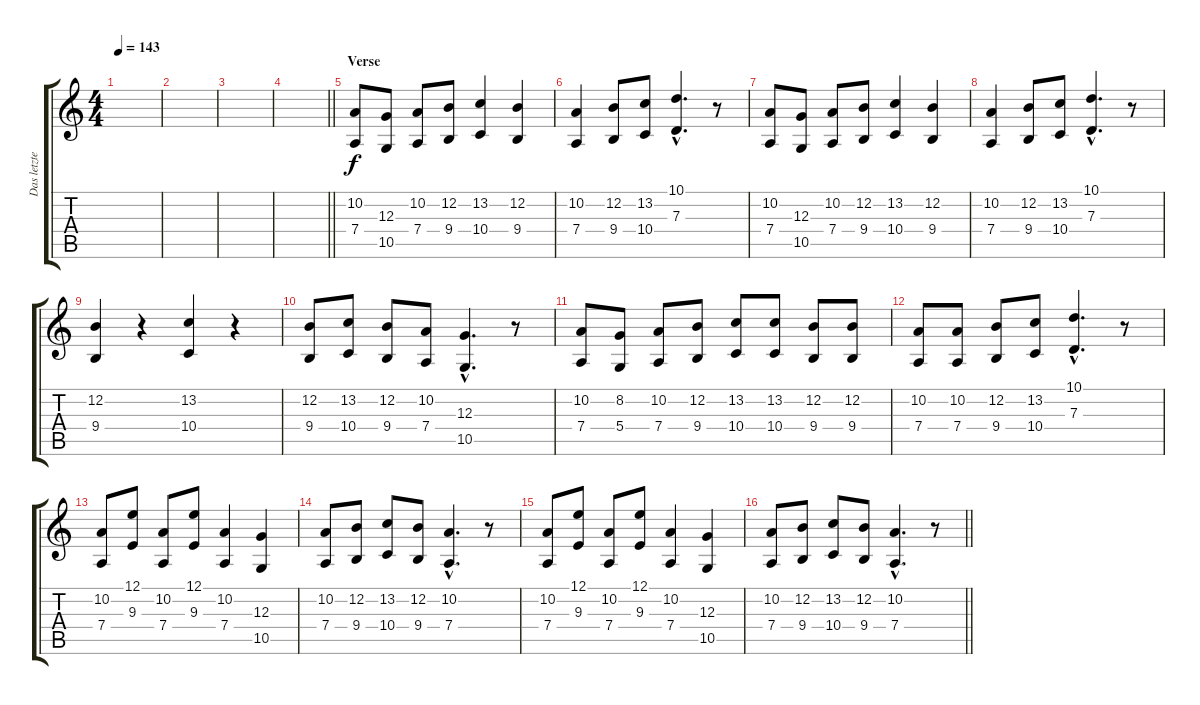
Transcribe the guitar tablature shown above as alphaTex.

\track ("Das letzte Einhorn" "Das letzte") {instrument voiceoohs}
\staff {score tabs}
\tuning (E4 B3 G3 D3 A2 E2) {hide}
\ts (4 4)
\tempo 143
\clef g2
\ks c
|
|
|
\barLineRight lightlight
|
\section ("" "Verse")
(10.2 7.4).8 (12.3 10.5).8 (10.2 7.4).8 (12.2 9.4).8 (13.2 10.4).4 (12.2 9.4).4 |
(10.2 7.4).4 (12.2 9.4).8 (13.2 10.4).8 (10.1{hac} 7.3{hac}).4{d} r.8 |
(10.2 7.4).8 (12.3 10.5).8 (10.2 7.4).8 (12.2 9.4).8 (13.2 10.4).4 (12.2 9.4).4 |
(10.2 7.4).4 (12.2 9.4).8 (13.2 10.4).8 (10.1{hac} 7.3{hac}).4{d} r.8 |
(12.2 9.4).4 r.4 (13.2 10.4).4 r.4 |
(12.2 9.4).8 (13.2 10.4).8 (12.2 9.4).8 (10.2 7.4).8 (12.3{hac} 10.5{hac}).4{d} r.8 |
(10.2 7.4).8 (8.2 5.4).8 (10.2 7.4).8 (12.2 9.4).8 (13.2 10.4).8 (13.2 10.4).8 (12.2 9.4).8 (12.2 9.4).8 |
(10.2 7.4).8 (10.2 7.4).8 (12.2 9.4).8 (13.2 10.4).8 (10.1{hac} 7.3{hac}).4{d} r.8 |
(10.2 7.4).8 (12.1 9.3).8 (10.2 7.4).8 (12.1 9.3).8 (10.2 7.4).4 (12.3 10.5).4 |
(10.2 7.4).8 (12.2 9.4).8 (13.2 10.4).8 (12.2 9.4).8 (10.2{hac} 7.4{hac}).4{d} r.8 |
(10.2 7.4).8 (12.1 9.3).8 (10.2 7.4).8 (12.1 9.3).8 (10.2 7.4).4 (12.3 10.5).4 |
\barLineRight lightlight
(10.2 7.4).8 (12.2 9.4).8 (13.2 10.4).8 (12.2 9.4).8 (10.2{hac} 7.4{hac}).4{d} r.8
